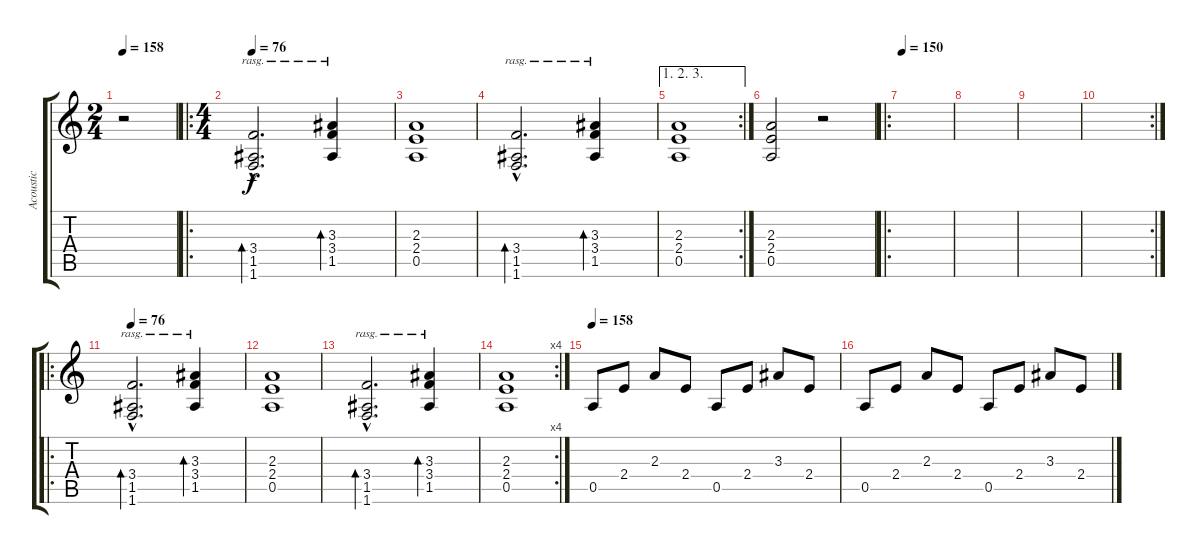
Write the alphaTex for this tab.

\track ("Acoustic" "Acoustic") {instrument acousticguitarsteel}
\staff {score tabs}
\tuning (E4 B3 G3 D3 A2 E2) {hide}
\ts (2 4)
\tempo 158
\tempo 76
\tempo 158
\clef g2
\ks c
r.2{dy f instrument acousticguitarsteel} |
\ro
\ts (4 4)
\tempo 76
(3.4{hac} 1.5{hac} 1.6{hac}).2{d bd 120 rasg ii} (3.3 3.4 1.5).4{bd 120 rasg ii} |
(2.3 2.4 0.5).1 |
(3.4{hac} 1.5{hac} 1.6{hac}).2{d bd 120 rasg ii} (3.3 3.4 1.5).4{bd 120 rasg ii} |
\ae (1 2 3)
\rc 2
(2.3 2.4 0.5).1 |
(2.3 2.4 0.5).2 r.2 |
\ro
\tempo 158
\tempo 150
|
|
|
\rc 2
|
\ro
\tempo 76
(3.4{hac} 1.5{hac} 1.6{hac}).2{d bd 120 rasg ii} (3.3 3.4 1.5).4{bd 120 rasg ii} |
(2.3 2.4 0.5).1 |
(3.4{hac} 1.5{hac} 1.6{hac}).2{d bd 120 rasg ii} (3.3 3.4 1.5).4{bd 120 rasg ii} |
\rc 4
(2.3 2.4 0.5).1 |
\tempo 158
0.5.8 2.4.8 2.3.8 2.4.8 0.5.8 2.4.8 3.3.8 2.4.8 |
0.5.8 2.4.8 2.3.8 2.4.8 0.5.8 2.4.8 3.3.8 2.4.8
